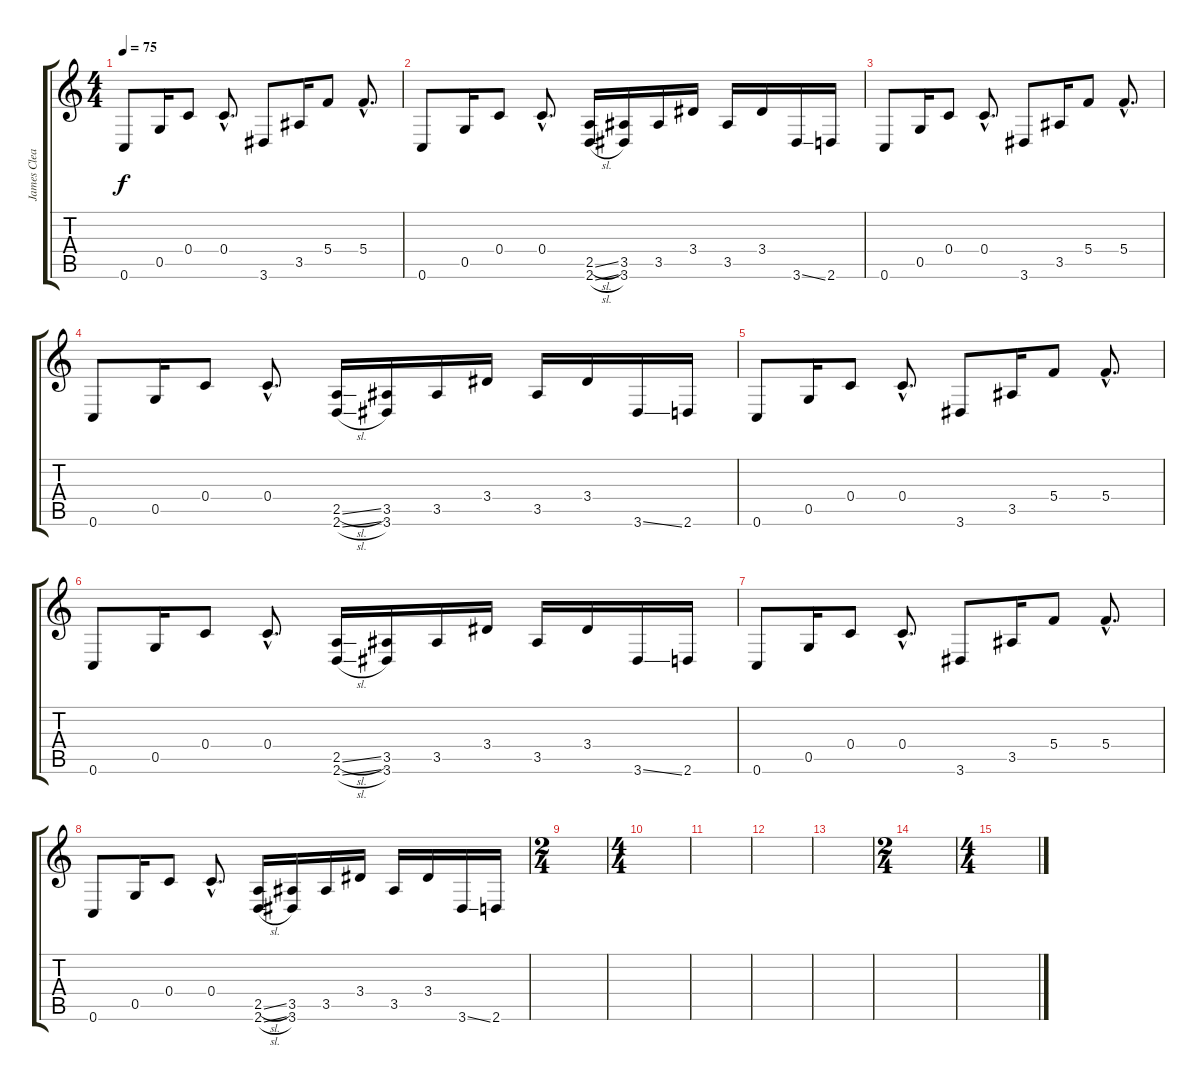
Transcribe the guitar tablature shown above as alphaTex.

\track ("James Clean" "James Clea") {instrument electricguitarclean}
\staff {score tabs}
\tuning (D4 A3 F3 C3 G2 C2) {hide}
\ts (4 4)
\tempo 75
\clef g2
\ks c
0.6.8{dy f} 0.5.16 0.4.8 0.4{hac}.8{d} 3.6.8 3.5.16 5.4.8 5.4{hac}.8{d} |
0.6.8 0.5.16 0.4.8 0.4{hac}.8{d} (2.5{sl} 2.6{sl}).16 (3.5 3.6).16 3.5.16 3.4.16 3.5.16 3.4.16 3.6{ss}.16 2.6.16 |
0.6.8 0.5.16 0.4.8 0.4{hac}.8{d} 3.6.8 3.5.16 5.4.8 5.4{hac}.8{d} |
0.6.8 0.5.16 0.4.8 0.4{hac}.8{d} (2.5{sl} 2.6{sl}).16 (3.5 3.6).16 3.5.16 3.4.16 3.5.16 3.4.16 3.6{ss}.16 2.6.16 |
0.6.8 0.5.16 0.4.8 0.4{hac}.8{d} 3.6.8 3.5.16 5.4.8 5.4{hac}.8{d} |
0.6.8 0.5.16 0.4.8 0.4{hac}.8{d} (2.5{sl} 2.6{sl}).16 (3.5 3.6).16 3.5.16 3.4.16 3.5.16 3.4.16 3.6{ss}.16 2.6.16 |
0.6.8 0.5.16 0.4.8 0.4{hac}.8{d} 3.6.8 3.5.16 5.4.8 5.4{hac}.8{d} |
0.6.8 0.5.16 0.4.8 0.4{hac}.8{d} (2.5{sl} 2.6{sl}).16 (3.5 3.6).16 3.5.16 3.4.16 3.5.16 3.4.16 3.6{ss}.16 2.6.16 |
\ts (2 4)
|
\ts (4 4)
|
|
|
|
\ts (2 4)
|
\ts (4 4)
